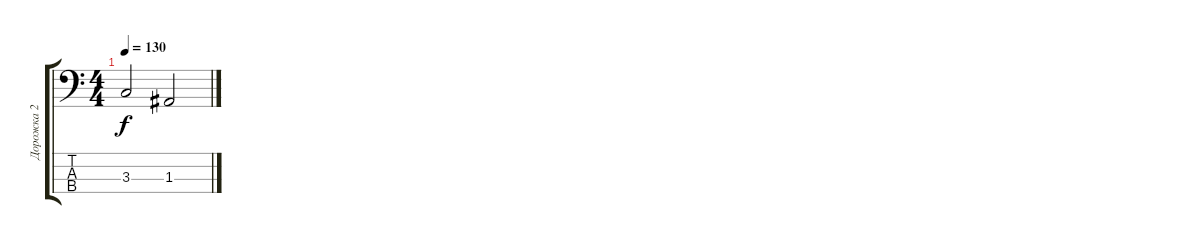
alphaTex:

\track ("Дорожка 2" "Дорожка 2") {instrument electricbassfinger}
\staff {score tabs}
\tuning (G2 D2 A1 E1) {hide}
\ts (4 4)
\tempo 130
\clef f4
\ks c
3.3.2{dy f} 1.3.2
